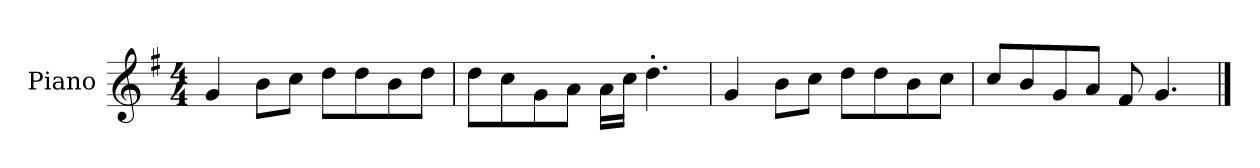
**kern
*part1
*staff1
*I"Piano
*I'P-no
*clefG2
*k[f#]
*M4/4
*MM90
=1
4g/
8b\L
8cc\J
8dd\L
8dd\
8b\
8dd\J
=2
8dd\L
8cc\
8g\
8a\J
16a\LL
16cc\JJ
4.dd'\
=3
4g/
8b\L
8cc\J
8dd\L
8dd\
8b\
8cc\J
=4
8cc/L
8b/
8g/
8a/J
8f#/
4.g/
==
*-
